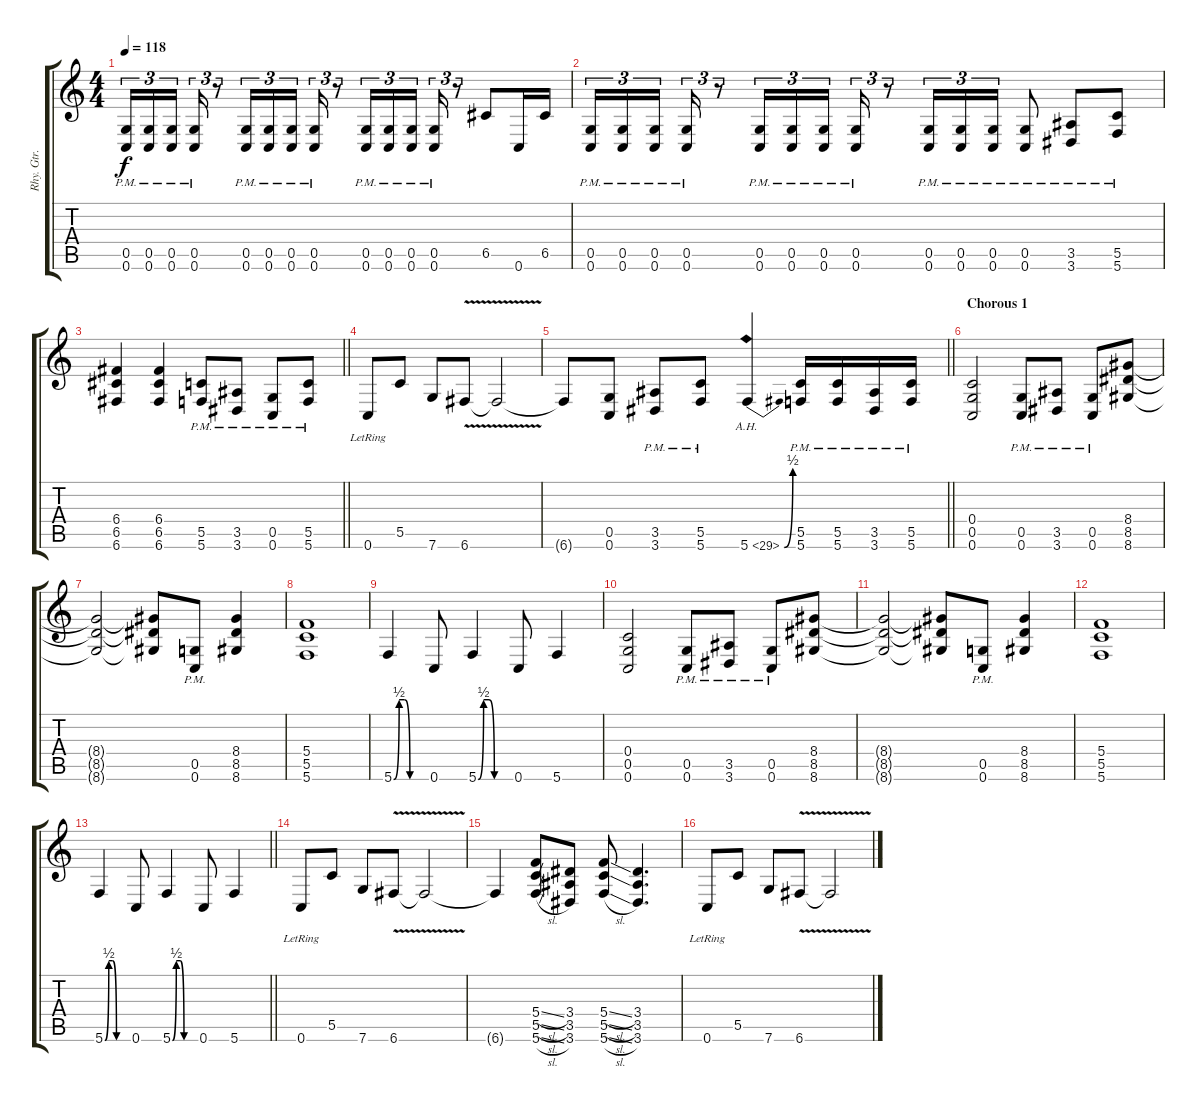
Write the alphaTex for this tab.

\track ("Rhy. Gtr. 1" "Rhy. Gtr. ") {instrument distortionguitar}
\staff {score tabs}
\tuning (D4 A3 F3 C3 G2 C2) {hide}
\ts (4 4)
\tempo 118
\clef g2
\ks c
(0.5{pm} 0.6{pm}).16{tu (3 2) dy f} (0.5{pm} 0.6{pm}).16{tu (3 2)} (0.5{pm} 0.6{pm}).16{tu (3 2) beam splitsecondary} (0.5{pm} 0.6{pm}).16{tu (3 2)} r.8{tu (3 2)} (0.5{pm} 0.6{pm}).16{tu (3 2)} (0.5{pm} 0.6{pm}).16{tu (3 2)} (0.5{pm} 0.6{pm}).16{tu (3 2) beam splitsecondary} (0.5{pm} 0.6{pm}).16{tu (3 2)} r.8{tu (3 2)} (0.5{pm} 0.6{pm}).16{tu (3 2)} (0.5{pm} 0.6{pm}).16{tu (3 2)} (0.5{pm} 0.6{pm}).16{tu (3 2) beam splitsecondary} (0.5{pm} 0.6{pm}).16{tu (3 2)} r.8{tu (3 2)} 6.5.8 0.6.16 6.5.16 |
(0.5{pm} 0.6{pm}).16{tu (3 2)} (0.5{pm} 0.6{pm}).16{tu (3 2)} (0.5{pm} 0.6{pm}).16{tu (3 2) beam splitsecondary} (0.5{pm} 0.6{pm}).16{tu (3 2)} r.8{tu (3 2)} (0.5{pm} 0.6{pm}).16{tu (3 2)} (0.5{pm} 0.6{pm}).16{tu (3 2)} (0.5{pm} 0.6{pm}).16{tu (3 2) beam splitsecondary} (0.5{pm} 0.6{pm}).16{tu (3 2)} r.8{tu (3 2)} (0.5{pm} 0.6{pm}).16{tu (3 2)} (0.5{pm} 0.6{pm}).16{tu (3 2)} (0.5{pm} 0.6{pm}).16{tu (3 2)} (0.5{pm} 0.6{pm}).8 (3.5{pm} 3.6{pm}).8 (5.5{pm} 5.6{pm}).8 |
\barLineRight lightlight
(6.4 6.5 6.6).4 (6.4 6.5 6.6).4 (5.5{pm} 5.6{pm}).8 (3.5{pm} 3.6{pm}).8 (0.5{pm} 0.6{pm}).8 (5.5{pm} 5.6{pm}).8 |
\section ("" "")
0.6{lr}.8 5.5.8 7.6.8 6.6{v}.8 6.6{t}.2 |
\barLineRight lightlight
6.6{t}.8 (0.5 0.6).8 (3.5{pm} 3.6{pm}).8 (5.5{pm} 5.6{pm}).8 5.6{be (bend 0 0 60 2) ah 24}.4 (5.5{pm} 5.6{pm}).16 (5.5{pm} 5.6{pm}).16 (3.5{pm} 3.6{pm}).16 (5.5{pm} 5.6{pm}).16 |
\section ("" "Chorous 1")
(0.4 0.5 0.6).2 (0.5{pm} 0.6{pm}).8 (3.5{pm} 3.6{pm}).8 (0.5{pm} 0.6{pm}).8 (8.4 8.5 8.6).8 |
(8.4{t} 8.5{t} 8.6{t}).2 (8.4{t} 8.5{t} 8.6{t}).8 (0.5{pm} 0.6{pm}).8 (8.4 8.5 8.6).4 |
(5.4 5.5 5.6).1 |
5.6{be (custom 0 0 10 2 20 2 30 0 60 0)}.4 0.6.8 5.6{be (custom 0 0 10 2 20 2 30 0 60 0)}.4 0.6.8 5.6.4 |
(0.4 0.5 0.6).2 (0.5{pm} 0.6{pm}).8 (3.5{pm} 3.6{pm}).8 (0.5{pm} 0.6{pm}).8 (8.4 8.5 8.6).8 |
(8.4{t} 8.5{t} 8.6{t}).2 (8.4{t} 8.5{t} 8.6{t}).8 (0.5{pm} 0.6{pm}).8 (8.4 8.5 8.6).4 |
(5.4 5.5 5.6).1 |
\barLineRight lightlight
5.6{be (custom 0 0 10 2 20 2 30 0 60 0)}.4 0.6.8 5.6{be (custom 0 0 10 2 20 2 30 0 60 0)}.4 0.6.8 5.6.4 |
\section ("" "")
0.6{lr}.8 5.5.8 7.6.8 6.6{v}.8 6.6{t}.2 |
6.6{t}.4 (5.4{sl} 5.5{sl} 5.6{sl}).8 (3.4 3.5 3.6).8 (5.4{sl} 5.5{sl} 5.6{sl}).8 (3.4 3.5 3.6).4{d} |
0.6{lr}.8 5.5.8 7.6.8 6.6{v}.8 6.6{t}.2
